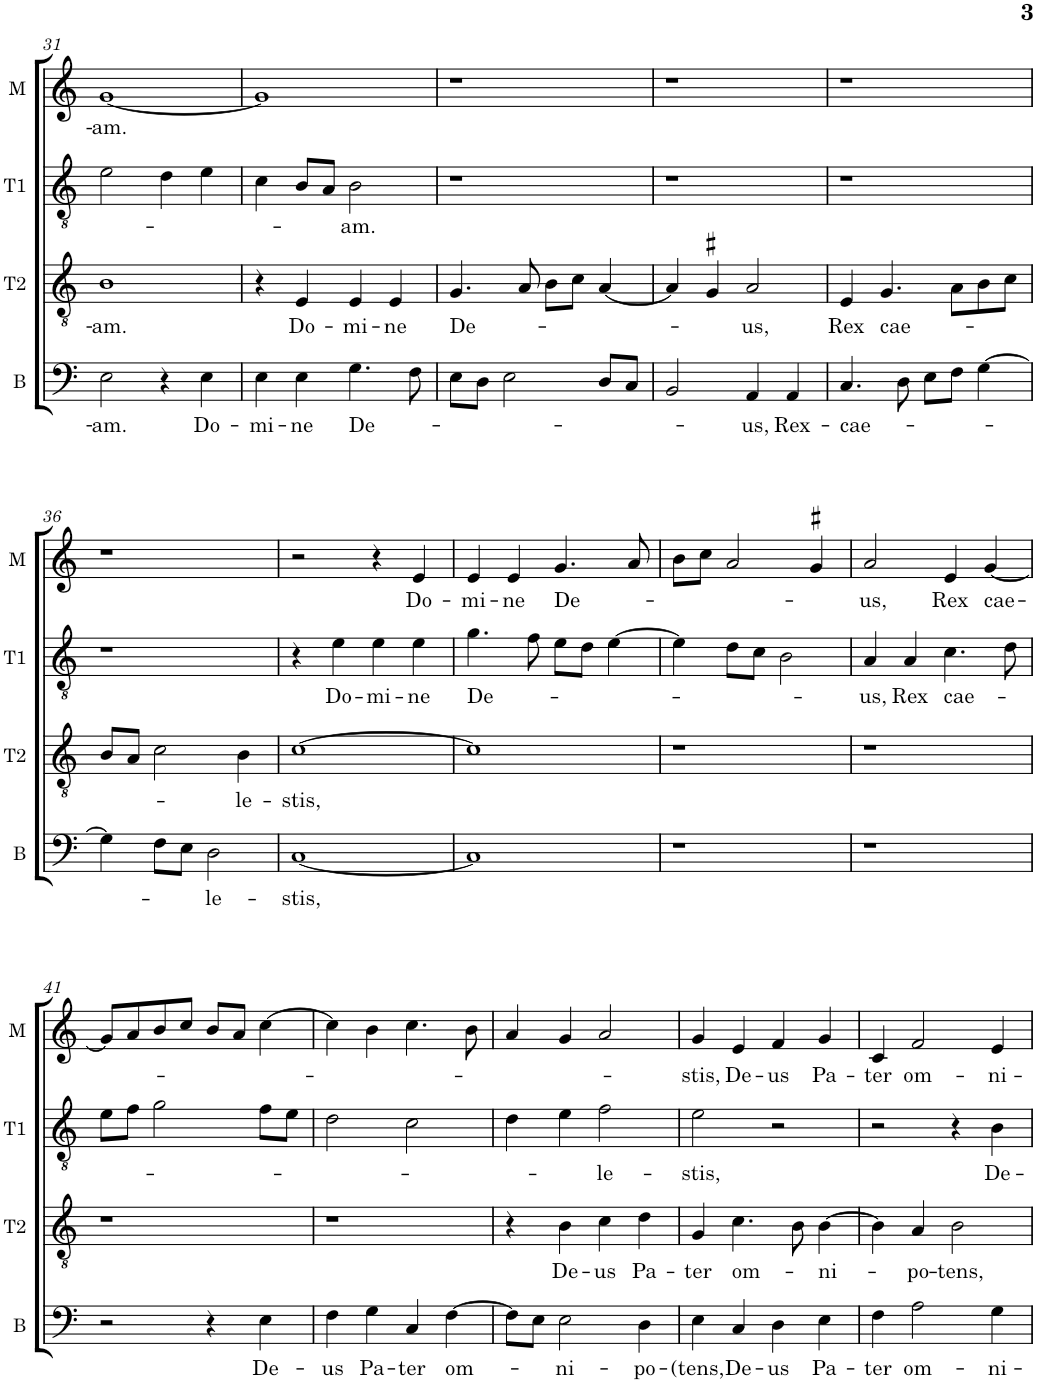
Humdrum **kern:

**kern	**text	**kern	**text	**kern	**text	**kern	**text
*part4	*part4	*part3	*part3	*part2	*part2	*part1	*part1
*staff4	*staff4	*staff3	*staff3	*staff2	*staff2	*staff1	*staff1
*I"B	*	*I"T2	*	*I"T1	*	*I"Mez	*
*I'B	*	*I'T2	*	*I'T1	*	*I'M	*
!!LO:PB:g=z
*clefF4	*	*clefGv2	*	*clefGv2	*	*clefG2	*
*	*	*	*	*Trd4c7	*	*	*
*k[]	*	*k[]	*	*k[]	*	*k[]	*
*M2/2	*	*M2/2	*	*M2/2	*	*M2/2	*
*met(c|)	*	*met(c|)	*	*met(c|)	*	*met(c|)	*
=31	=31	=31	=31	=31	=31	=31	=31
!	!LO:LY:b	!	!LO:LY:b	!	!	!	!LO:LY:b
2E\	-am.	1B	-am.	2e\	.	[1g	-am.
4r	.	.	.	4d\	.	.	.
!	!LO:LY:b	!	!	!	!	!	!
4E\	Do-	.	.	4e\	.	.	.
=32	=32	=32	=32	=32	=32	=32	=32
!	!LO:LY:b	!	!	!	!	!	!
4E\	-mi-	4r	.	4c\	.	1g]	.
!	!LO:LY:b	!	!LO:LY:b	!	!	!	!
4E\	-ne	4E/	Do-	8B/L	.	.	.
.	.	.	.	8A/J	.	.	.
!	!LO:LY:b	!	!LO:LY:b	!	!LO:LY:b	!	!
4.G\	De-	4E/	-mi-	2B\	-am.	.	.
!	!	!	!LO:LY:b	!	!	!	!
.	.	4E/	-ne	.	.	.	.
8F\	.	.	.	.	.	.	.
=33	=33	=33	=33	=33	=33	=33	=33
!	!	!	!LO:LY:b	!	!	!	!
8E\L	.	4.G/	De-	1r	.	1r	.
8D\J	.	.	.	.	.	.	.
2E\	.	.	.	.	.	.	.
.	.	8A/	.	.	.	.	.
.	.	8B\L	.	.	.	.	.
.	.	8c\J	.	.	.	.	.
8D/L	.	[4A/	.	.	.	.	.
8C/J	.	.	.	.	.	.	.
=34	=34	=34	=34	=34	=34	=34	=34
2BB/	.	4A/]	.	1r	.	1r	.
.	.	4G#X/	.	.	.	.	.
!	!LO:LY:b	!	!LO:LY:b	!	!	!	!
4AA/	us,	2A/	-us,	.	.	.	.
!	!LO:LY:b	!	!	!	!	!	!
4AA/	Rex-	.	.	.	.	.	.
=35	=35	=35	=35	=35	=35	=35	=35
!	!LO:LY:b	!	!LO:LY:b	!	!	!	!
4.C/	-cae-	4E/	Rex	1r	.	1r	.
!	!	!	!LO:LY:b	!	!	!	!
.	.	4.G/	cae-	.	.	.	.
8D\	.	.	.	.	.	.	.
8E\L	.	.	.	.	.	.	.
8F\J	.	8A\L	.	.	.	.	.
[4G\	.	8B\	.	.	.	.	.
.	.	8c\J	.	.	.	.	.
!!LO:LB:g=z
=36	=36	=36	=36	=36	=36	=36	=36
4G\]	.	8B/L	.	1r	.	1r	.
.	.	8A/J	.	.	.	.	.
8F\L	.	2c\	.	.	.	.	.
8E\J	.	.	.	.	.	.	.
!	!LO:LY:b	!	!	!	!	!	!
2D\	-le-	.	.	.	.	.	.
!	!	!	!LO:LY:b	!	!	!	!
.	.	4B\	-le-	.	.	.	.
=37	=37	=37	=37	=37	=37	=37	=37
!	!LO:LY:b	!	!LO:LY:b	!	!	!	!
[1C	-stis,	[1c	-stis,	4r	.	2r	.
!	!	!	!	!	!LO:LY:b	!	!
.	.	.	.	4e\	Do-	.	.
!	!	!	!	!	!LO:LY:b	!	!
.	.	.	.	4e\	-mi-	4r	.
!	!	!	!	!	!LO:LY:b	!	!LO:LY:b
.	.	.	.	4e\	-ne	4e/	Do-
=38	=38	=38	=38	=38	=38	=38	=38
!	!	!	!	!	!LO:LY:b	!	!LO:LY:b
1C]	.	1c]	.	4.g\	De-	4e/	-mi-
!	!	!	!	!	!	!	!LO:LY:b
.	.	.	.	.	.	4e/	-ne
.	.	.	.	8f\	.	.	.
!	!	!	!	!	!	!	!LO:LY:b
.	.	.	.	8e\L	.	4.g/	De-
.	.	.	.	8d\J	.	.	.
.	.	.	.	[4e\	.	.	.
.	.	.	.	.	.	8a/	.
=39	=39	=39	=39	=39	=39	=39	=39
1r	.	1r	.	4e\]	.	8b\L	.
.	.	.	.	.	.	8cc\J	.
.	.	.	.	8d\L	.	2a/	.
.	.	.	.	8c\J	.	.	.
.	.	.	.	2B\	.	.	.
.	.	.	.	.	.	4g#X/	.
=40	=40	=40	=40	=40	=40	=40	=40
!	!	!	!	!	!LO:LY:b	!	!LO:LY:b
1r	.	1r	.	4A/	-us,	2a/	-us,
!	!	!	!	!	!LO:LY:b	!	!
.	.	.	.	4A/	Rex	.	.
!	!	!	!	!	!LO:LY:b	!	!LO:LY:b
.	.	.	.	4.c\	cae-	4e/	Rex
!	!	!	!	!	!	!	!LO:LY:b
.	.	.	.	.	.	[4g/	cae-
.	.	.	.	8d\	.	.	.
!!LO:LB:g=z
=41	=41	=41	=41	=41	=41	=41	=41
2r	.	1r	.	8e\L	.	8g/L]	.
.	.	.	.	8f\J	.	8a/	.
.	.	.	.	2g\	.	8b/	.
.	.	.	.	.	.	8cc/J	.
4r	.	.	.	.	.	8b/L	.
.	.	.	.	.	.	8a/J	.
!	!LO:LY:b	!	!	!	!	!	!
4E\	De-	.	.	8f\L	.	[4cc\	.
.	.	.	.	8e\J	.	.	.
=42	=42	=42	=42	=42	=42	=42	=42
!	!LO:LY:b	!	!	!	!	!	!
4F\	-us	1r	.	2d\	.	4cc\]	.
!	!LO:LY:b	!	!	!	!	!	!
4G\	Pa-	.	.	.	.	4b\	.
!	!LO:LY:b	!	!	!	!	!	!
4C/	-ter	.	.	2c\	.	4.cc\	.
!	!LO:LY:b	!	!	!	!	!	!
[4F\	om-	.	.	.	.	.	.
.	.	.	.	.	.	8b\	.
=43	=43	=43	=43	=43	=43	=43	=43
8F\L]	.	4r	.	4d\	.	4a/	.
8E\J	.	.	.	.	.	.	.
!	!LO:LY:b	!	!LO:LY:b	!	!	!	!
2E\	ni-	4B\	De-	4e\	.	4g/	.
!	!	!	!LO:LY:b	!	!LO:LY:b	!	!
.	.	4c\	-us	2f\	-le-	2a/	.
!	!LO:LY:b	!	!LO:LY:b	!	!	!	!
4D\	-po-	4d\	Pa-	.	.	.	.
=44	=44	=44	=44	=44	=44	=44	=44
!	!LO:LY:b	!	!LO:LY:b	!	!LO:LY:b	!	!LO:LY:b
4E\	(tens,	4G/	-ter	2e\	-stis,	4g/	-stis,
!	!LO:LY:b	!	!LO:LY:b	!	!	!	!LO:LY:b
4C/	De-	4.c\	om-	.	.	4e/	De-
!	!LO:LY:b	!	!	!	!	!	!LO:LY:b
4D\	-us	.	.	2r	.	4f/	-us
.	.	8B\	.	.	.	.	.
!	!LO:LY:b	!	!LO:LY:b	!	!	!	!LO:LY:b
4E\	Pa-	[4B\	-ni-	.	.	4g/	Pa-
=45	=45	=45	=45	=45	=45	=45	=45
!	!LO:LY:b	!	!	!	!	!	!LO:LY:b
4F\	-ter	4B\]	.	2r	.	4c/	-ter
!	!LO:LY:b	!	!LO:LY:b	!	!	!	!LO:LY:b
2A\	om-	4A/	-po-	.	.	2f/	om-
!	!	!	!LO:LY:b	!	!	!	!
.	.	2B\	-tens,	4r	.	.	.
!	!LO:LY:b	!	!	!	!LO:LY:b	!	!LO:LY:b
4G\	-ni-	.	.	4B\	De-	4e/	-ni-
=	=	=	=	=	=	=	=
*-	*-	*-	*-	*-	*-	*-	*-
